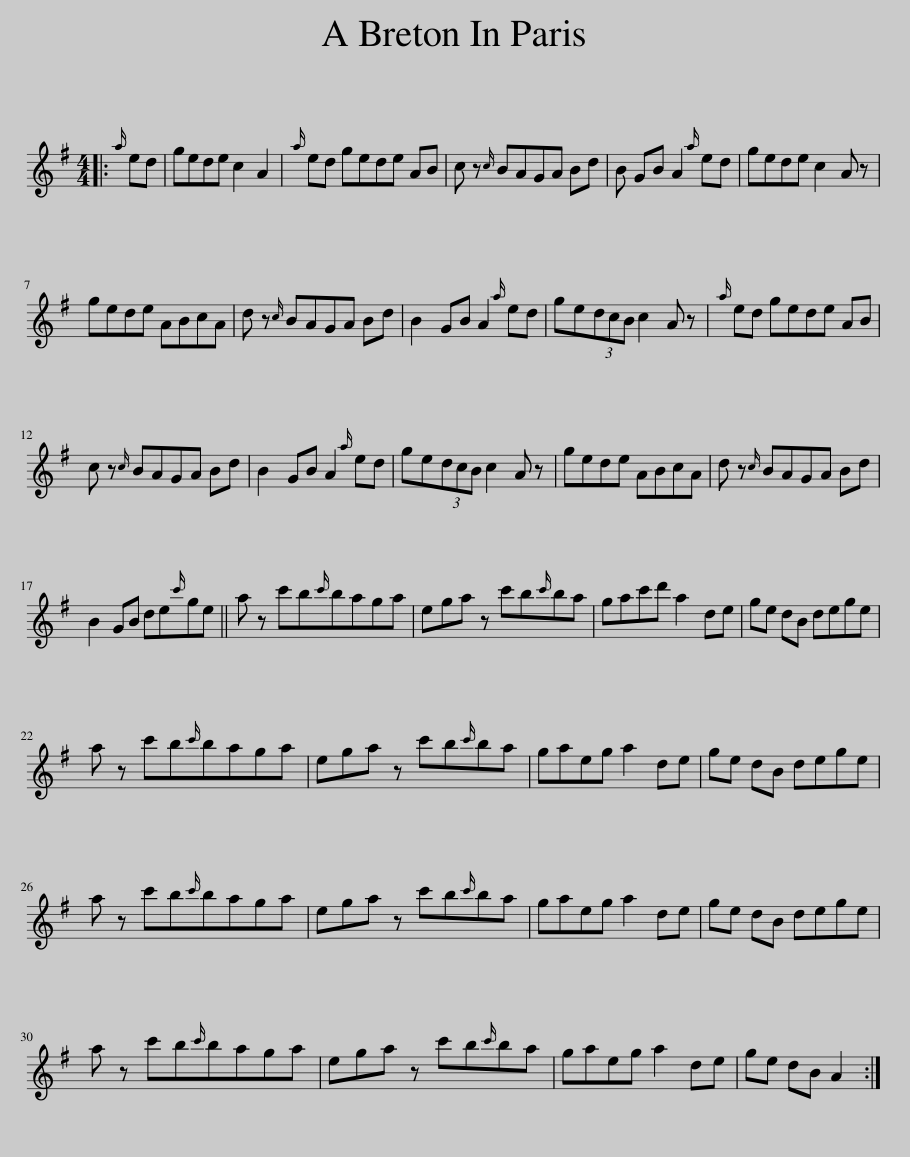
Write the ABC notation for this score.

X:1
L:1/8
M:4/4
I:linebreak $
K:G
V:1 treble
V:1
|:{a} ed | gede c2 A2 |{a} ed gede AB | c z{c} BAGA Bd | B GB A2{a} ed | %5
 gede c2 A z |$ gede ABcA | d z{c} BAGA Bd | B2 GB A2{a} ed | ge(3dcB c2 A z | %10
{a} ed gede AB |$ c z{c} BAGA Bd | B2 GB A2{a} ed | ge(3dcB c2 A z | gede ABcA | %15
 d z{c} BAGA Bd |$ B2 GB de{c'}ge || a z c'b{c'}baga | ega z c'b{c'}ba | gac'd' a2 de | %20
 ge dB dege |$ a z c'b{c'}baga | ega z c'b{c'}ba | gaeg a2 de | ge dB dege |$ %25
 a z c'b{c'}baga | ega z c'b{c'}ba | gaeg a2 de | ge dB dege |$ a z c'b{c'}baga | %30
 ega z c'b{c'}ba | gaeg a2 de | ge dB A2 :| %33
